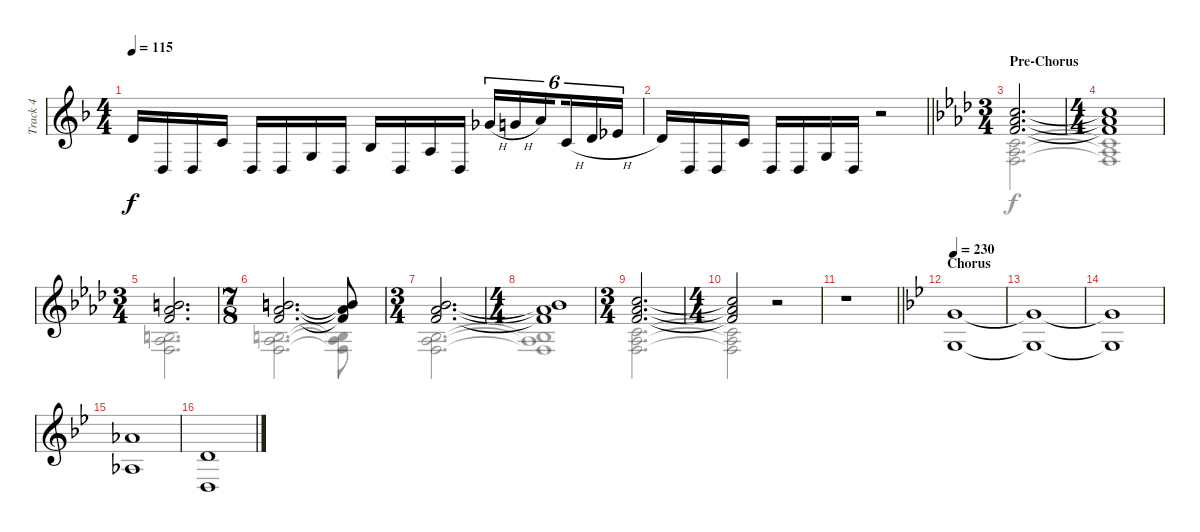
\track ("Track 4" "Track 4") {instrument stringensemble1}
\staff {score}
\tuning (D4 A3 F3 C3 G2 D2) {hide}
\voice
\ts (4 4)
\tempo 115
\clef g2
\ks dminor
9.3.16{dy f} 7.5.16 7.5.16 7.3.16 7.5.16 7.5.16 2.3.16 7.5.16 5.3.16 7.5.16 4.3.16 7.5.16 9.2{h}.16{tu (6 4)} 10.2{h}.16{tu (6 4)} 12.2.16{tu (6 4) beam splitsecondary} 7.3{h}.16{tu (6 4)} 9.3{h}.16{tu (6 4)} 1.1.16{tu (6 4)} |
\barLineRight lightlight
9.3.16 7.5.16 7.5.16 7.3.16 7.5.16 7.5.16 2.3.16 7.5.16 r.2 |
\ts (3 4)
\section ("" "Pre-Chorus")
\ks fminor
(3.1 15.2 15.3).2{d volume 10 instrument stringensemble1} |
\ts (4 4)
(3.1{t} 15.2{t} 15.3{t}).1 |
\ts (3 4)
(9.1 11.2 12.3).2{d} |
\ts (7 8)
(3.1 11.2 18.3).2{d} (3.1{t} 11.2{t} 18.3{t}).8 |
\ts (3 4)
(8.1 11.2 12.3).2{d} |
\ts (4 4)
(8.1{t} 11.2{t} 12.3{t}).1 |
\ts (3 4)
(3.1 15.2 15.3).2{d} |
\ts (4 4)
(3.1{t} 15.2{t} 15.3{t}).2 r.2 |
\barLineRight lightlight
r.1 |
\section ("" "Chorus")
\tempo 230
\ks gminor
(5.1 2.3).1{volume 13 instrument choiraahs} |
(5.1{t} 2.3{t}).1 |
(5.1{t} 2.3{t}).1 |
(6.1 3.3).1 |
(0.1 2.4).1
\voice
\clef g2
\ottava regular
\simile none
\ks dminor
|
\barLineRight lightlight
|
\ks fminor
(3.2 3.3 5.4).2{d} |
(3.2{t} 3.3{t} 5.4{t}).1 |
(2.2 3.3 5.4).2{d} |
(2.2 0.3 8.4).2{d} (2.2{t} 0.3{t} 8.4{t}).8 |
(1.2 0.3 8.4).2{d} |
(1.2{t} 0.3{t} 8.4{t}).1 |
(3.2 3.3 5.4).2{d} |
(3.2{t} 3.3{t} 5.4{t}).2 r.2 |
\barLineRight lightlight
|
\ks gminor
|
|
|
|
